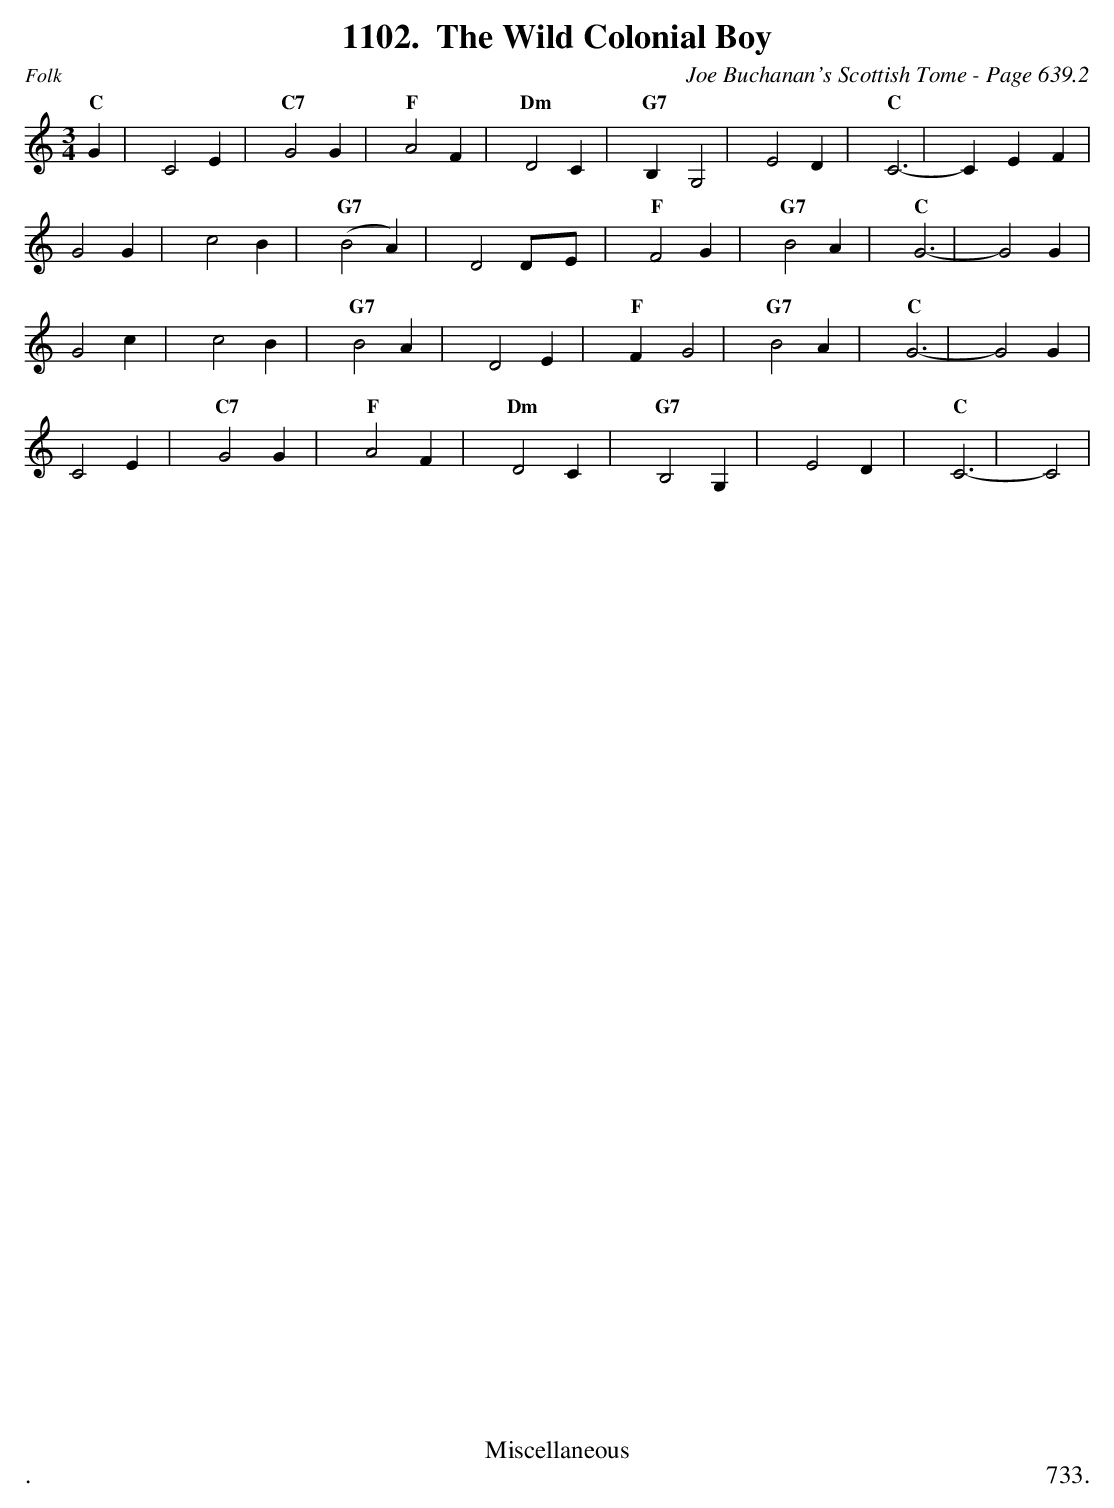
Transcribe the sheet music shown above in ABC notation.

X:1
T:Wild Colonial Boy, The
C:Joe Buchanan's Scottish Tome - Page 639.2
L:1/4
M:3/4
K:C
"C"G | C2 E | "C7"G2 G | "F"A2 F | "Dm"D2 C | "G7"B, G,2 | E2 D | "C"C3- | C E F |
G2 G | c2 B | "G7"(B2 A) | D2 D/E/ | "F"F2 G | "G7"B2 A | "C"G3- | G2 G |
G2 c | c2 B | "G7"B2 A | D2 E | "F"F G2 | "G7"B2 A | "C"G3- | G2 G |
C2 E | "C7"G2 G | "F"A2 F | "Dm"D2 C | "G7"B,2 G, | E2 D | "C"C3- | C2 |
